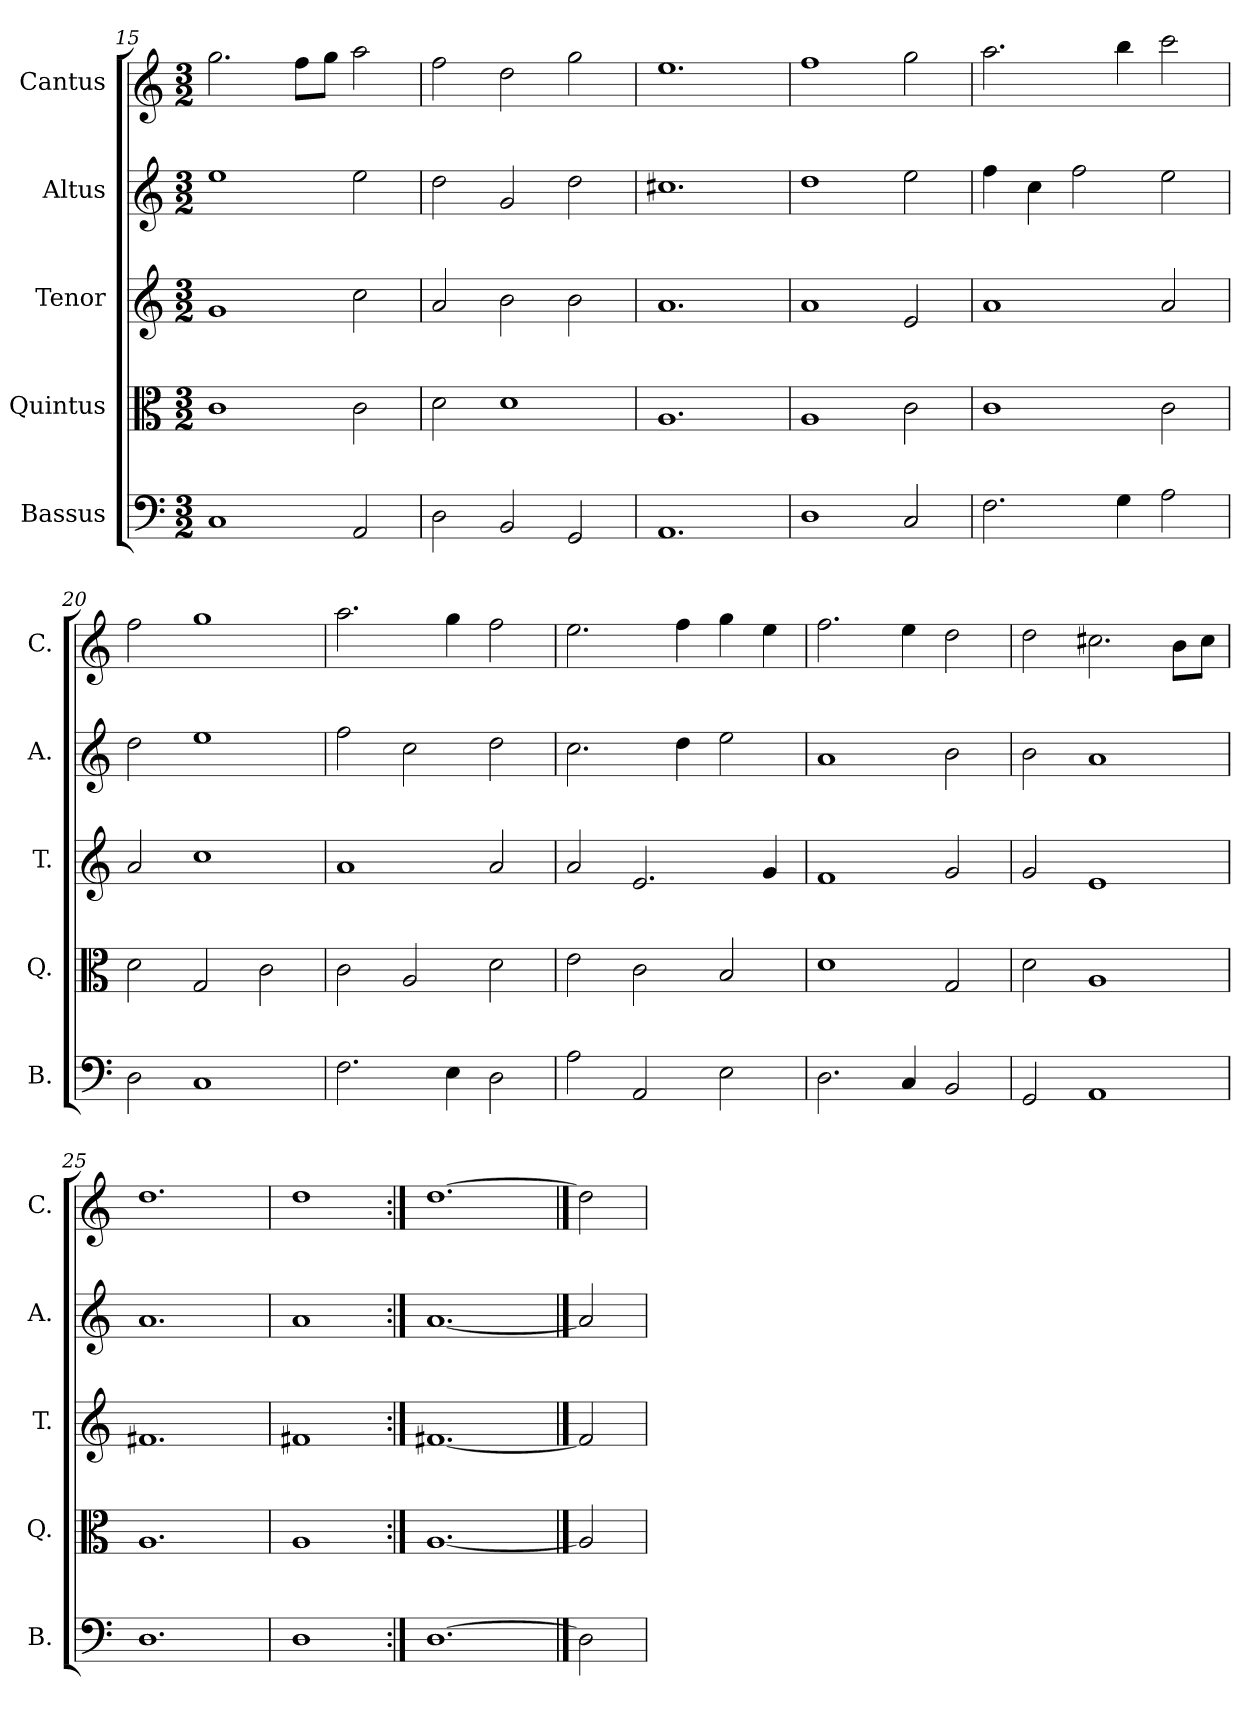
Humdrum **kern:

**kern	**kern	**kern	**kern	**kern
*part5	*part4	*part3	*part2	*part1
*staff5	*staff4	*staff3	*staff2	*staff1
*I"Bassus	*I"Quintus	*I"Tenor	*I"Altus	*I"Cantus
*I'B.	*I'Q.	*I'T.	*I'A.	*I'C.
*clefF4	*clefC3	*clefG2	*clefG2	*clefG2
*k[]	*k[]	*k[]	*k[]	*k[]
*C:	*C:	*C:	*C:	*C:
*M3/2	*M3/2	*M3/2	*M3/2	*M3/2
=15	=15	=15	=15	=15
1C/	1c\	1g/	1ee\	2.gg\
.	.	.	.	8ff\L
.	.	.	.	8gg\J
2AA/	2c\	2cc\	2ee\	2aa\
=16	=16	=16	=16	=16
2D\	2d\	2a/	2dd\	2ff\
2BB/	1d\	2b\	2g/	2dd\
2GG/	.	2b\	2dd\	2gg\
=17	=17	=17	=17	=17
1.AA/	1.A/	1.a/	1.cc#X\	1.ee\
=18	=18	=18	=18	=18
1D\	1A/	1a/	1dd\	1ff\
2C/	2c\	2e/	2ee\	2gg\
=19	=19	=19	=19	=19
2.F\	1c\	1a/	4ff\	2.aa\
.	.	.	4cc\	.
.	.	.	2ff\	.
4G\	.	.	.	4bb\
2A\	2c\	2a/	2ee\	2ccc\
=20	=20	=20	=20	=20
2D\	2d\	2a/	2dd\	2ff\
1C/	2G/	1cc\	1ee\	1gg\
.	2c\	.	.	.
=21	=21	=21	=21	=21
2.F\	2c\	1a/	2ff\	2.aa\
.	2A/	.	2cc\	.
4E\	.	.	.	4gg\
2D\	2d\	2a/	2dd\	2ff\
=22	=22	=22	=22	=22
2A\	2e\	2a/	2.cc\	2.ee\
2AA/	2c\	2.e/	.	.
.	.	.	4dd\	4ff\
2E\	2B/	.	2ee\	4gg\
.	.	4g/	.	4ee\
=23	=23	=23	=23	=23
2.D\	1d\	1f/	1a/	2.ff\
4C/	.	.	.	4ee\
2BB/	2G/	2g/	2b\	2dd\
=24	=24	=24	=24	=24
2GG/	2d\	2g/	2b\	2dd\
1AA/	1A/	1e/	1a/	2.cc#X\
.	.	.	.	8b\L
.	.	.	.	8cc#\J
=25	=25	=25	=25	=25
1.D\	1.A/	1.f#X/	1.a/	1.dd\
=26	=26	=26	=26	=26
1D\	1A/	1f#X/	1a/	1dd\
=27:|!	=27:|!	=27:|!	=27:|!	=27:|!
[1.D\	[1.A/	[1.f#X/	[1.a/	[1.dd\
==28	==28	==28	==28	==28
2D\]	2A/]	2f#/]	2a/]	2dd\]
=	=	=	=	=
*-	*-	*-	*-	*-
